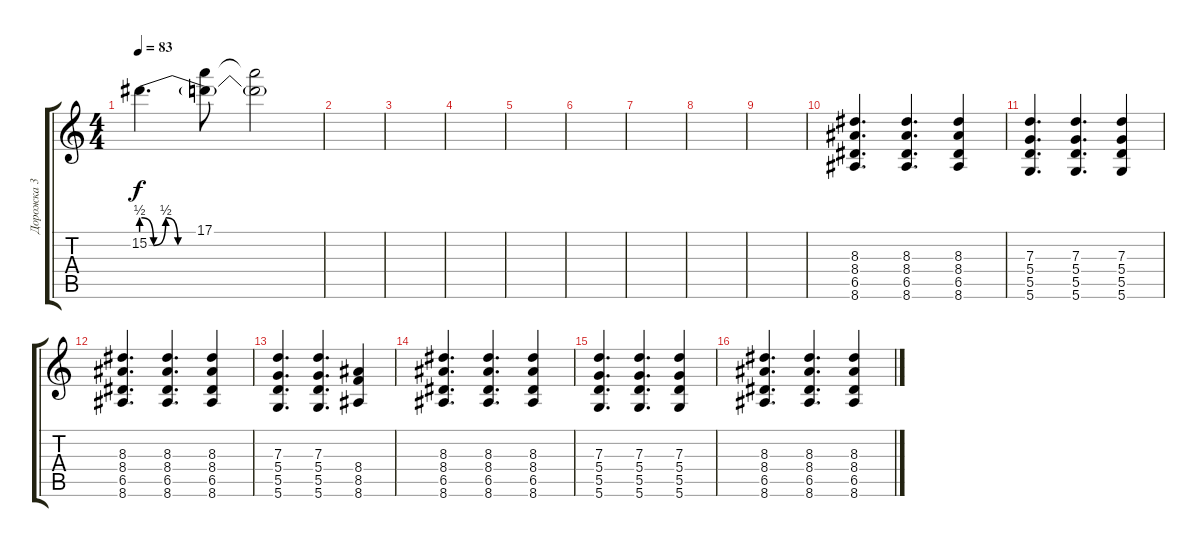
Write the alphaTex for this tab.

\track ("Дорожка 3" "Дорожка 3") {instrument distortionguitar}
\staff {score tabs}
\tuning (E4 B3 G3 D3 A2 D2) {hide}
\ts (4 4)
\tempo 83
\clef g2
\ks c
15.2{be (custom 0 2 4 0 8 2 12 0 30 0 60 0)}.4{d dy f} (17.1 15.2{t}).8 (17.1{t} 15.2{t}).2 |
|
|
|
|
|
|
|
|
(8.3 8.4 6.5 8.6).4{d} (8.3 8.4 6.5 8.6).4{d} (8.3 8.4 6.5 8.6).4 |
(7.3 5.4 5.5 5.6).4{d} (7.3 5.4 5.5 5.6).4{d} (7.3 5.4 5.5 5.6).4 |
(8.3 8.4 6.5 8.6).4{d} (8.3 8.4 6.5 8.6).4{d} (8.3 8.4 6.5 8.6).4 |
(7.3 5.4 5.5 5.6).4{d} (7.3 5.4 5.5 5.6).4{d} (8.4 8.5 8.6).4 |
(8.3 8.4 6.5 8.6).4{d} (8.3 8.4 6.5 8.6).4{d} (8.3 8.4 6.5 8.6).4 |
(7.3 5.4 5.5 5.6).4{d} (7.3 5.4 5.5 5.6).4{d} (7.3 5.4 5.5 5.6).4 |
(8.3 8.4 6.5 8.6).4{d} (8.3 8.4 6.5 8.6).4{d} (8.3 8.4 6.5 8.6).4
